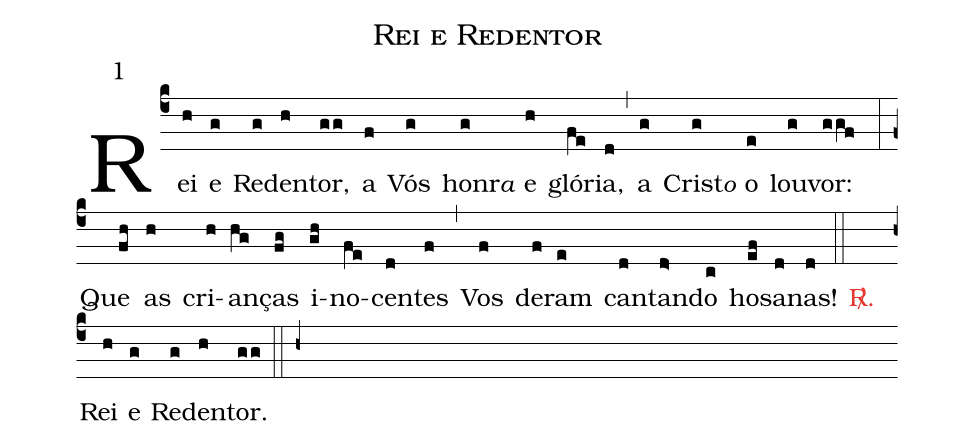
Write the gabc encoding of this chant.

name: Rei e Redentor;
mode: 1;
commentary: Missal Romano Quotidiano (D. Gaspar Lefebvre);
commentary: Adaptado por André Gaby;
%%
(c4)

Rei(h) e(g) Re(g)den(h)tor,(gg) a(f) Vós(g) hon(g)r<e>a</e> e(h) gló(fe)ria,(d) (,) a(g) Cris(g)t<e>o</e> o(e) lou(g)vor:(ggf) (:) Que(fh) as(h) cri(h)an(hg)ças(fg) i(gh)no(fe)cen(d)tes(f) (,) Vos(f) de(f)ram(e) can(d)tan(d>)do(c) ho(ef)sa(d)nas!(d)

(::)

<nlba><c><sp>R/</sp>.</c>() Rei</nlba>(h) e(g) Re(g)den(h)tor.(gg)

(::)

(h+)
